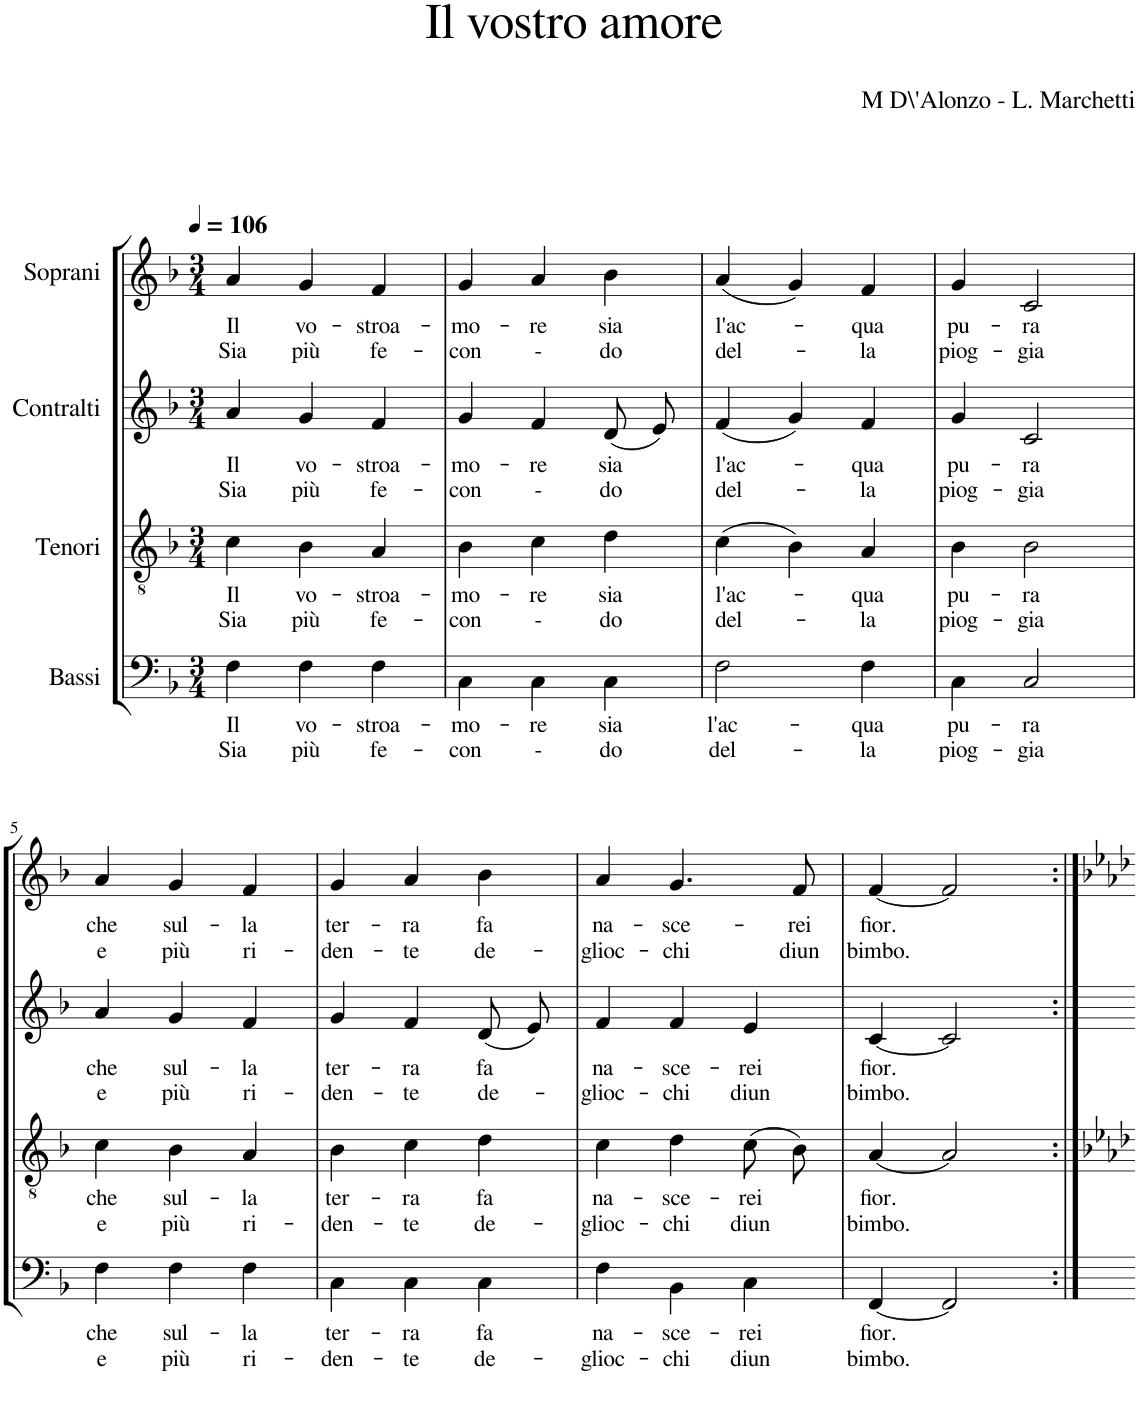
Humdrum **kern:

**kern	**text	**text	**kern	**text	**text	**kern	**text	**text	**kern	**text	**text
*part4	*part4	*part4	*part3	*part3	*part3	*part2	*part2	*part2	*part1	*part1	*part1
*staff4	*staff4	*staff4	*staff3	*staff3	*staff3	*staff2	*staff2	*staff2	*staff1	*staff1	*staff1
*I"Bassi	*	*	*I"Tenori	*	*	*I"Contralti	*	*	*I"Soprani	*	*
*clefF4	*	*	*clefGv2	*	*	*clefG2	*	*	*clefG2	*	*
*	*	*	*	*	*	*	*	*	*Trd1c2	*	*
*k[b-]	*	*	*k[b-]	*	*	*k[b-]	*	*	*k[b-]	*	*
*F:	*	*	*F:	*	*	*F:	*	*	*F:	*	*
*M3/4	*	*	*M3/4	*	*	*M3/4	*	*	*M3/4	*	*
*MM106	*	*	*MM106	*	*	*MM106	*	*	*MM106	*	*
=1	=1	=1	=1	=1	=1	=1	=1	=1	=1	=1	=1
!	!LO:LY:b	!LO:LY:b	!	!LO:LY:b	!LO:LY:b	!	!LO:LY:b	!LO:LY:b	!	!LO:LY:b	!LO:LY:b
4F\	Il	Sia	4c\	Il	Sia	4a/	Il	Sia	4a/	Il	Sia
!	!LO:LY:b	!LO:LY:b	!	!LO:LY:b	!LO:LY:b	!	!LO:LY:b	!LO:LY:b	!	!LO:LY:b	!LO:LY:b
4F\	vo-	più	4B-\	vo-	più	4g/	vo-	più	4g/	vo-	più
!	!LO:LY:b	!LO:LY:b	!	!LO:LY:b	!LO:LY:b	!	!LO:LY:b	!LO:LY:b	!	!LO:LY:b	!LO:LY:b
4F\	-stroa-	fe-	4A/	-stroa-	fe-	4f/	-stroa-	fe-	4f/	-stroa-	fe-
=2	=2	=2	=2	=2	=2	=2	=2	=2	=2	=2	=2
!	!LO:LY:b	!LO:LY:b	!	!LO:LY:b	!LO:LY:b	!	!LO:LY:b	!LO:LY:b	!	!LO:LY:b	!LO:LY:b
4C\	-mo-	-con	4B-\	-mo-	-con	4g/	-mo-	-con	4g/	-mo-	-con
!	!LO:LY:b	!LO:LY:b	!	!LO:LY:b	!LO:LY:b	!	!LO:LY:b	!LO:LY:b	!	!LO:LY:b	!LO:LY:b
4C\	-re	-	4c\	-re	-	4f/	-re	-	4a/	-re	-
!	!LO:LY:b	!LO:LY:b	!	!LO:LY:b	!LO:LY:b	!	!LO:LY:b	!LO:LY:b	!	!LO:LY:b	!LO:LY:b
4C\	sia	do	4d\	sia	do	(8d/L	sia	do	4b-\	sia	do
.	.	.	.	.	.	8e/J)	.	.	.	.	.
=3	=3	=3	=3	=3	=3	=3	=3	=3	=3	=3	=3
!	!LO:LY:b	!LO:LY:b	!	!LO:LY:b	!LO:LY:b	!	!LO:LY:b	!LO:LY:b	!	!LO:LY:b	!LO:LY:b
2F\	l'ac-	del-	(4c\	l'ac-	del-	(4f/	l'ac-	del-	(4a/	l'ac-	del-
.	.	.	4B-\)	.	.	4g/)	.	.	4g/)	.	.
!	!LO:LY:b	!LO:LY:b	!	!LO:LY:b	!LO:LY:b	!	!LO:LY:b	!LO:LY:b	!	!LO:LY:b	!LO:LY:b
4F\	-qua	-la	4A/	-qua	-la	4f/	-qua	-la	4f/	-qua	-la
=4	=4	=4	=4	=4	=4	=4	=4	=4	=4	=4	=4
!	!LO:LY:b	!LO:LY:b	!	!LO:LY:b	!LO:LY:b	!	!LO:LY:b	!LO:LY:b	!	!LO:LY:b	!LO:LY:b
4C\	pu-	piog-	4B-\	pu-	piog-	4g/	pu-	piog-	4g/	pu-	piog-
!	!LO:LY:b	!LO:LY:b	!	!LO:LY:b	!LO:LY:b	!	!LO:LY:b	!LO:LY:b	!	!LO:LY:b	!LO:LY:b
2C/	-ra	-gia	2B-\	-ra	-gia	2c/	-ra	-gia	2c/	-ra	-gia
!!LO:LB:g=z
=5	=5	=5	=5	=5	=5	=5	=5	=5	=5	=5	=5
!	!LO:LY:b	!LO:LY:b	!	!LO:LY:b	!LO:LY:b	!	!LO:LY:b	!LO:LY:b	!	!LO:LY:b	!LO:LY:b
4F\	che	e	4c\	che	e	4a/	che	e	4a/	che	e
!	!LO:LY:b	!LO:LY:b	!	!LO:LY:b	!LO:LY:b	!	!LO:LY:b	!LO:LY:b	!	!LO:LY:b	!LO:LY:b
4F\	sul-	più	4B-\	sul-	più	4g/	sul-	più	4g/	sul-	più
!	!LO:LY:b	!LO:LY:b	!	!LO:LY:b	!LO:LY:b	!	!LO:LY:b	!LO:LY:b	!	!LO:LY:b	!LO:LY:b
4F\	-la	ri-	4A/	-la	ri-	4f/	-la	ri-	4f/	-la	ri-
=6	=6	=6	=6	=6	=6	=6	=6	=6	=6	=6	=6
!	!LO:LY:b	!LO:LY:b	!	!LO:LY:b	!LO:LY:b	!	!LO:LY:b	!LO:LY:b	!	!LO:LY:b	!LO:LY:b
4C\	ter-	-den-	4B-\	ter-	-den-	4g/	ter-	-den-	4g/	ter-	-den-
!	!LO:LY:b	!LO:LY:b	!	!LO:LY:b	!LO:LY:b	!	!LO:LY:b	!LO:LY:b	!	!LO:LY:b	!LO:LY:b
4C\	-ra	-te	4c\	-ra	-te	4f/	-ra	-te	4a/	-ra	-te
!	!LO:LY:b	!LO:LY:b	!	!LO:LY:b	!LO:LY:b	!	!LO:LY:b	!LO:LY:b	!	!LO:LY:b	!LO:LY:b
4C\	fa	de-	4d\	fa	de-	(8d/L	fa	de-	4b-\	fa	de-
.	.	.	.	.	.	8e/J)	.	.	.	.	.
=7	=7	=7	=7	=7	=7	=7	=7	=7	=7	=7	=7
!	!LO:LY:b	!LO:LY:b	!	!LO:LY:b	!LO:LY:b	!	!LO:LY:b	!LO:LY:b	!	!LO:LY:b	!LO:LY:b
4F\	na-	-glioc-	4c\	na-	-glioc-	4f/	na-	-glioc-	4a/	na-	-glioc-
!	!LO:LY:b	!LO:LY:b	!	!LO:LY:b	!LO:LY:b	!	!LO:LY:b	!LO:LY:b	!	!LO:LY:b	!LO:LY:b
4BB-\	-sce-	-chi	4d\	-sce-	-chi	4f/	-sce-	-chi	4.g/	-sce-	-chi
!	!LO:LY:b	!LO:LY:b	!	!LO:LY:b	!LO:LY:b	!	!LO:LY:b	!LO:LY:b	!	!	!
4C\	-rei	diun	(8c\L	-rei	diun	4e/	-rei	diun	.	.	.
!	!	!	!	!	!	!	!	!	!	!LO:LY:b	!LO:LY:b
.	.	.	8B-\J)	.	.	.	.	.	8f/	-rei	diun
=8	=8	=8	=8	=8	=8	=8	=8	=8	=8	=8	=8
!	!LO:LY:b	!LO:LY:b	!	!LO:LY:b	!LO:LY:b	!	!LO:LY:b	!LO:LY:b	!	!LO:LY:b	!LO:LY:b
[4FF/	fior.	bimbo.	[4A/	fior.	bimbo.	[4c/	fior.	bimbo.	[4f/	fior.	bimbo.
2FF/]	.	.	2A/]	.	.	2c/]	.	.	2f/]	.	.
=:|!	=:|!	=:|!	=:|!	=:|!	=:|!	=:|!	=:|!	=:|!	=:|!	=:|!	=:|!
*-	*-	*-	*-	*-	*-	*-	*-	*-	*-	*-	*-
